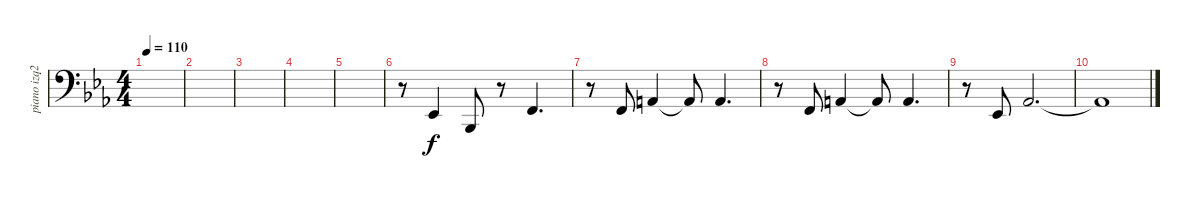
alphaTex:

\track ("piano izq2" "piano izq2") {instrument acousticgrandpiano}
\staff {score}
\tuning (C3 G2 D2 A1 E1 Ab0) {hide}
\ts (4 4)
\tempo 110
\clef f4
\ks eb
|
|
|
|
|
r.8 1.3.4 1.4.8 r.8 3.3.4{d} |
r.8 3.3.8 2.2.4 2.2{t}.8 2.2.4{d} |
r.8 3.3.8 2.2.4 2.2{t}.8 2.2.4{d} |
r.8 1.3.8 1.2.2{d} |
1.2{t}.1
